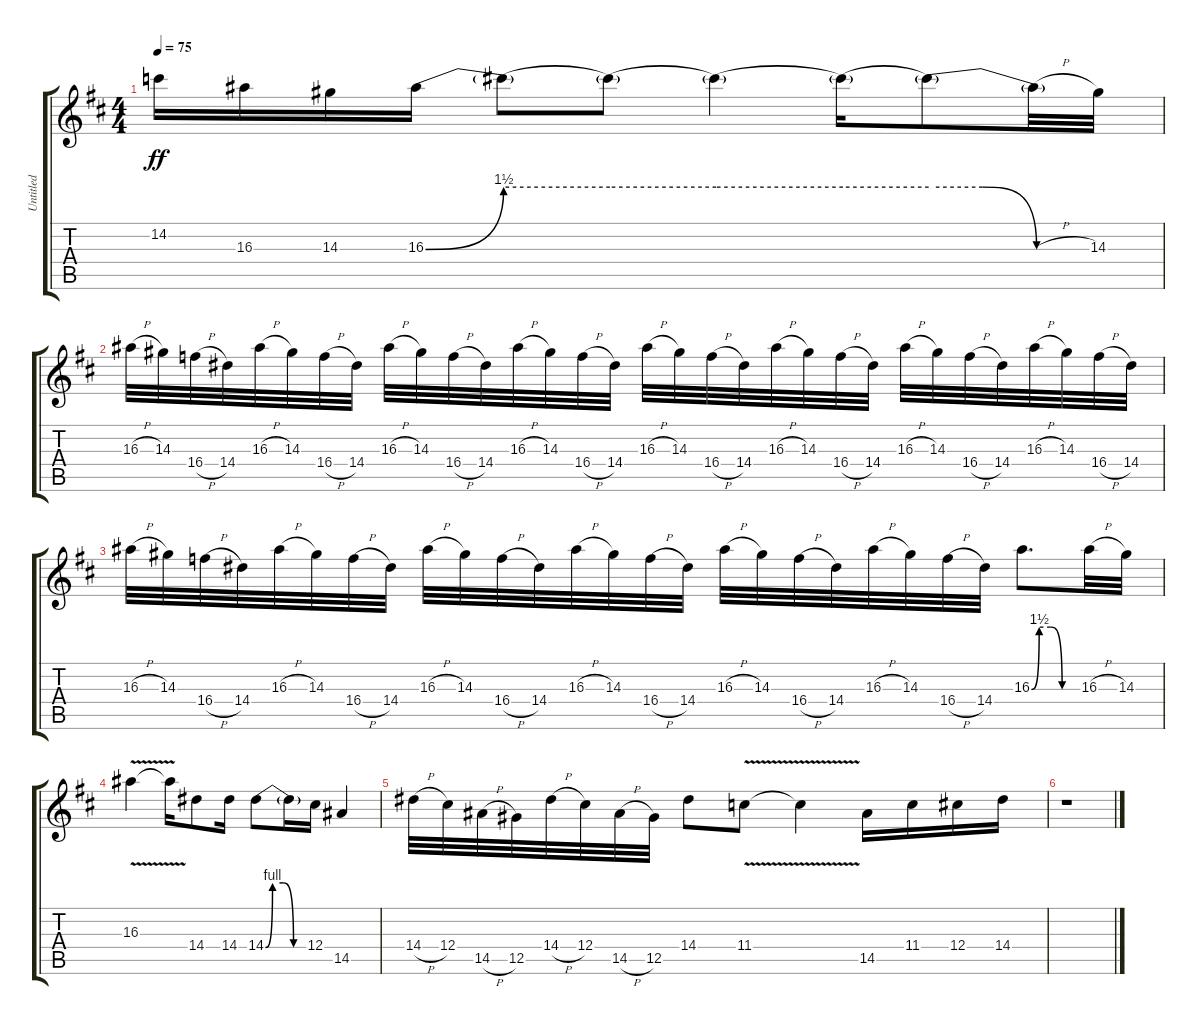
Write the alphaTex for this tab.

\track ("Untitled" "Untitled") {instrument distortionguitar}
\staff {score tabs}
\tuning (Eb4 Bb3 Gb3 Db3 Ab2 Eb2) {hide}
\ts (4 4)
\tempo 75
\clef g2
\ks d
14.2.16{dy ff} 16.3.16 14.3.16 16.3{be (bend 0 0 60 6)}.16 16.3{be (hold 0 6 60 6) t}.8 16.3{be (hold 0 6 60 6) t}.8 16.3{be (hold 0 6 60 6) t}.4 16.3{be (hold 0 6 60 6) t}.16 16.3{be (custom 0 6 20 6 40 0 60 0) t}.8 16.3{h t}.32 14.3.32 |
16.3{h}.32 14.3.32 16.4{h}.32 14.4.32 16.3{h}.32 14.3.32 16.4{h}.32 14.4.32 16.3{h}.32 14.3.32 16.4{h}.32 14.4.32 16.3{h}.32 14.3.32 16.4{h}.32 14.4.32 16.3{h}.32 14.3.32 16.4{h}.32 14.4.32 16.3{h}.32 14.3.32 16.4{h}.32 14.4.32 16.3{h}.32 14.3.32 16.4{h}.32 14.4.32 16.3{h}.32 14.3.32 16.4{h}.32 14.4.32 |
16.3{h}.32 14.3.32 16.4{h}.32 14.4.32 16.3{h}.32 14.3.32 16.4{h}.32 14.4.32 16.3{h}.32 14.3.32 16.4{h}.32 14.4.32 16.3{h}.32 14.3.32 16.4{h}.32 14.4.32 16.3{h}.32 14.3.32 16.4{h}.32 14.4.32 16.3{h}.32 14.3.32 16.4{h}.32 14.4.32 16.3{be (custom 0 0 10 6 25 6 40 0 60 0)}.8{d} 16.3{h}.32 14.3.32 |
16.3{v}.4 16.3{v t}.16 14.4.8 14.4.16 14.4{be (custom 0 0 10 4 25 4 40 0 60 0)}.8 14.4{t}.16 12.4.16 14.5.4 |
14.4{h}.32 12.4.32 14.5{h}.32 12.5.32 14.4{h}.32 12.4.32 14.5{h}.32 12.5.32 14.4.8 11.4{v}.8 11.4{v t}.4 14.5.16 11.4.16 12.4.16 14.4.16 |
r.1
